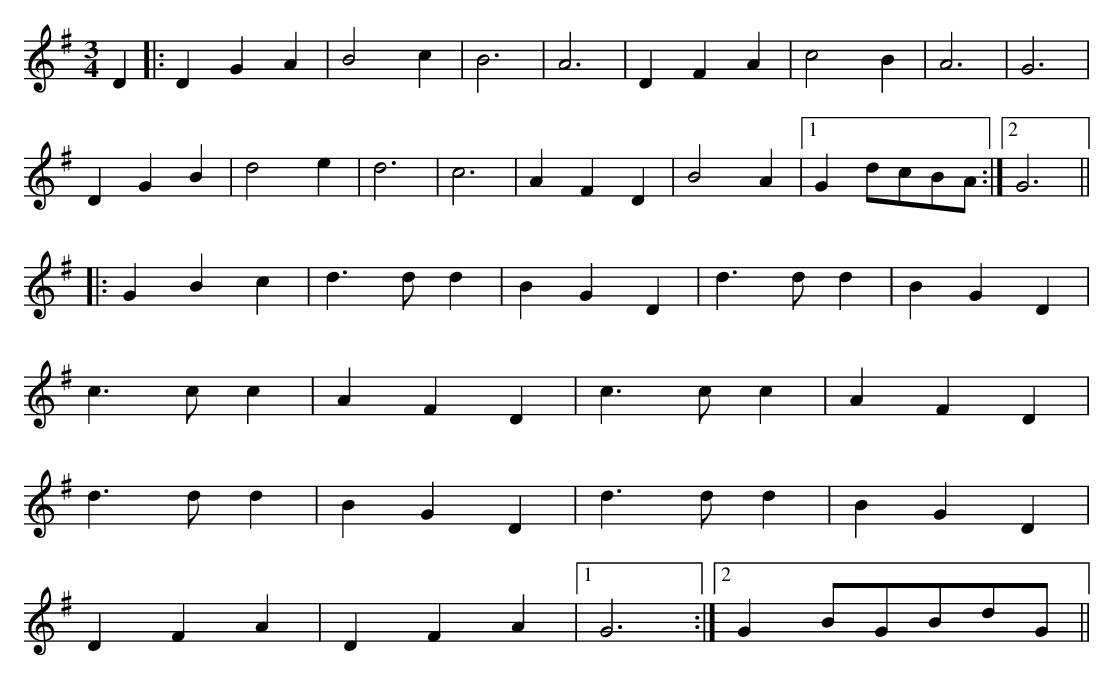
X:1
M:3/4
K:G
D2|:D2G2A2|B4c2|B6|A6|D2F2A2|c4B2|A6|G6|
D2G2B2|d4e2|d6|c6|A2F2 D2|B4A2|1 G2 dcBA :|2 G6||
|:G2 B2c2 |d3 dd2|B2G2D2|d3dd2|B2G2D2|
c3cc2|A2F2D2|c3cc2|A2F2D2|
d3dd2|B2G2D2|d3dd2|B2G2D2|
D2F2A2|D2F2 A2|1 G6:|2 G2BGBdG||
